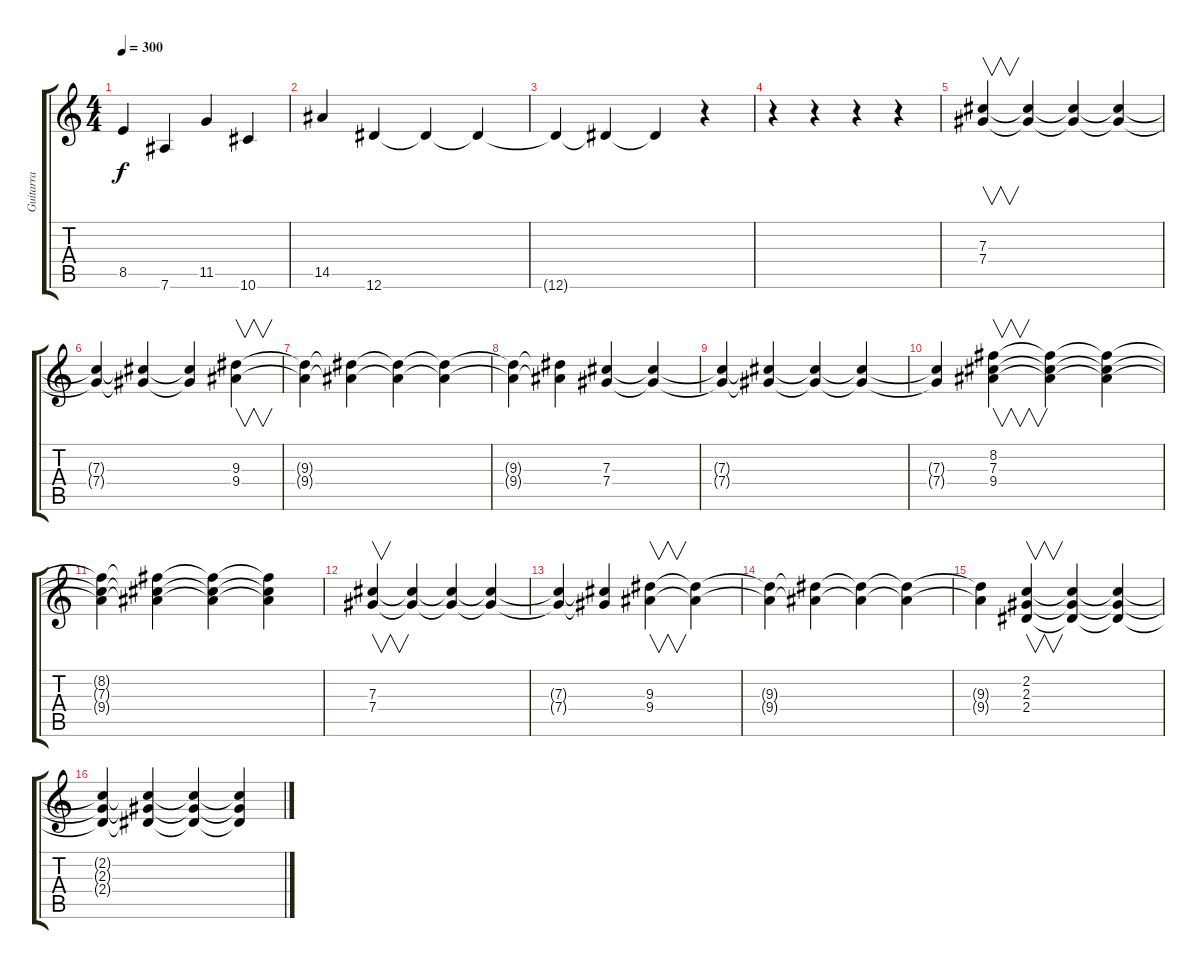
\track ("Guitarra" "Guitarra") {instrument overdrivenguitar}
\staff {score tabs}
\tuning (Eb4 Bb3 Gb3 Db3 Ab2 Eb2) {hide}
\ts (4 4)
\tempo 300
\clef g2
\ks c
8.5.4{dy f} 7.6.4 11.5.4 10.6.4 |
14.5.4 12.6.4 12.6{t}.4 12.6{t}.4 |
12.6{t}.4 12.6{t}.4 12.6{t}.4 r.4 |
r.4 r.4 r.4 r.4 |
(7.3 7.4).4{v} (7.3{t} 7.4{t}).4 (7.3{t} 7.4{t}).4 (7.3{t} 7.4{t}).4 |
(7.3{t} 7.4{t}).4 (7.3{t} 7.4{t}).4 (7.3{t} 7.4{t}).4 (9.3 9.4).4{v} |
(9.3{t} 9.4{t}).4 (9.3{t} 9.4{t}).4 (9.3{t} 9.4{t}).4 (9.3{t} 9.4{t}).4 |
(9.3{t} 9.4{t}).4 (9.3{t} 9.4{t}).4 (7.3 7.4).4 (7.3{t} 7.4{t}).4 |
(7.3{t} 7.4{t}).4 (7.3{t} 7.4{t}).4 (7.3{t} 7.4{t}).4 (7.3{t} 7.4{t}).4 |
(7.3{t} 7.4{t}).4 (8.2 7.3 9.4).4{v} (8.2{t} 7.3{t} 9.4{t}).4 (8.2{t} 7.3{t} 9.4{t}).4 |
(8.2{t} 7.3{t} 9.4{t}).4 (8.2{t} 7.3{t} 9.4{t}).4 (8.2{t} 7.3{t} 9.4{t}).4 (8.2{t} 7.3{t} 9.4{t}).4 |
(7.3 7.4).4{v} (7.3{t} 7.4{t}).4 (7.3{t} 7.4{t}).4 (7.3{t} 7.4{t}).4 |
(7.3{t} 7.4{t}).4 (7.3{t} 7.4{t}).4 (9.3 9.4).4{v} (9.3{t} 9.4{t}).4 |
(9.3{t} 9.4{t}).4 (9.3{t} 9.4{t}).4 (9.3{t} 9.4{t}).4 (9.3{t} 9.4{t}).4 |
(9.3{t} 9.4{t}).4 (2.2 2.3 2.4).4{v} (2.2{t} 2.3{t} 2.4{t}).4 (2.2{t} 2.3{t} 2.4{t}).4 |
(2.2{t} 2.3{t} 2.4{t}).4 (2.2{t} 2.3{t} 2.4{t}).4 (2.2{t} 2.3{t} 2.4{t}).4 (2.2{t} 2.3{t} 2.4{t}).4
